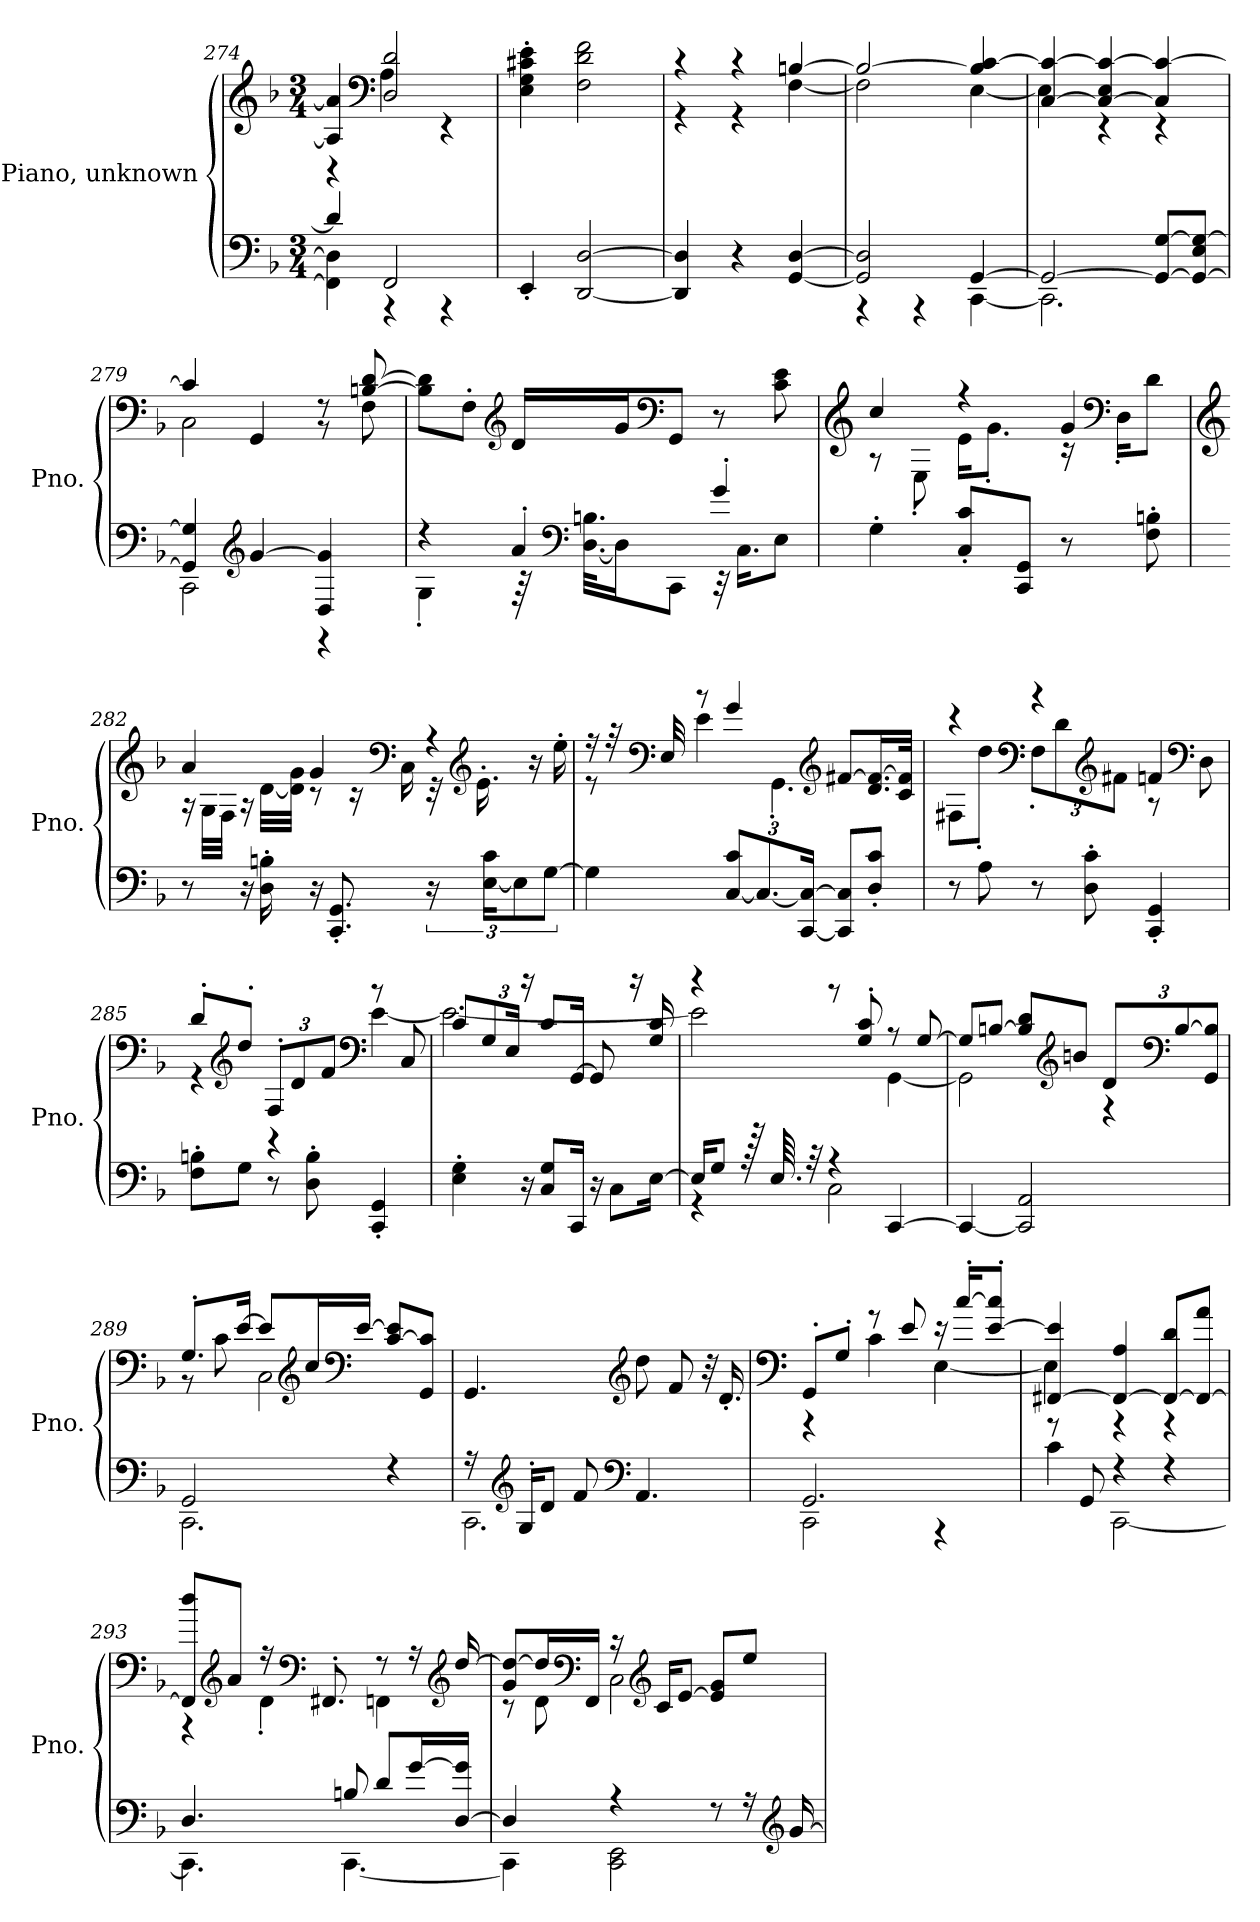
**kern	**kern
*part1	*part1
*staff2	*staff1
*I"Piano, unknown	*
*I'Pno.	*
!!LO:LB:g=z
*clefF4	*clefG2
*k[b-]	*k[b-]
*M3/4	*M3/4
=274	=274
*^	*^
4d/]	4FF\] 4D\]	4A/] 4a/]	4r
*	*	*clefF4	*
2FF/	4r	2D/ 2d/	4A\
.	4r	.	4r
*v	*v	*	*
*	*v	*v
=275	=275
4EE'/	4E\' 4G\' 4c#X\' 4e\'
[2DD/ [2D/	2F\ 2d\ 2f\
=276	=276
*	*^
4DD/] 4D/]	4r	4r
4r	4r	4r
[4GG/ [4D/	[4Bn/	[4F\
=277	=277	=277
*^	*	*
2GG/] 2D/]	4r	2B/_	2F\]
.	4r	.	.
[4GG/	[4CC\	4B/] [4c/	[4E\
=278	=278	=278	=278
2GG/_	2.CC\]	[4C/ 4c/_	4E\]
.	.	4C/_ 4E/ 4c/_	4r
8GG/_ [8G/L	.	4C/] 4c/_	4r
8GG/_ 8E/ 8G/_J	.	.	.
=279	=279	=279	=279
4GG/] 4G/]	2CC\	4c/]	2C\
*clefG2	*	*	*
[4g/	.	4GG/	.
4D/ 4g/]	4r	8r	8r
.	.	[8Bn/ [8d/	8F\
*	*	*v	*v
!!LO:PB:g=z
=280	=280	=280
4r	4G'\	8B\] 8d\]L
.	.	8F'\J
*	*	*clefG2
4a'/	64r	16d/LL
*clefF4	*	*
.	[32.D\ 32.Bn\KLL	.
.	16D\J]	16g/J
*	*	*clefF4
.	8CC\J	8GG/J
4g'/	32r	8r
.	16.C\KL	.
.	8E\J	8c\ 8e\
*v	*v	*
=281	=281
*	*clefG2
*	*^
4G'\	4cc/	8r
.	.	8E'\
8C/' 8c/'L	4r	16e\KL
.	.	8.g'\J
8CC/ 8GG/J	.	.
8r	4g/	16r
*	*clefF4	*
.	.	16D'\KL
8F\' 8Bn\'	.	8d\J
!!LO:LB:g=z	!!
=282	=282	=282
*	*clefG2	*
8r	4a/	16r
.	.	32G\LLL
.	.	32F\JJJ
16r	.	16r
16D\' 16Bn\'	.	[32d\LLL
.	.	32d\] 32g\JJJ
16r	4g/	8r
8.CC/' 8.GG/'	.	.
.	.	16r
*	*clefF4	*
.	.	16C\
24r	4r	32r
*	*clefG2	*
.	.	16.e'\
[24E\ 24c\KL	.	.
12E\]	.	.
.	.	16r
[12G\J	.	.
.	.	16ee'\
=283	=283	=283
4G\]	16r	8r
.	32r	.
*	*clefF4	*
.	32E/	.
.	8r	4e\
*Xbrackettup	*	*
[12C/ 12c/L	4g/	.
12.C/_	.	.
.	.	4.GG'\
[24CC/ 24C/_Jk	.	.
*	*clefG2	*
8CC/] 8C/]L	[8f#X/L	.
8D/' 8c/'J	16.d/ 16.f#/_L	.
.	32c/ 32f#/]JJk	.
!!LO:LB:g=z	!!
=284	=284	=284
8r	4r	8F#X\L
8A\	.	8dd'\J
*	*clefF4	*
*	*	*Xbrackettup
8r	4r	12F#'\L
.	.	12d\
8D\' 8c\'	.	.
*	*clefG2	*
.	.	12f#X\J
4CC/' 4GG/'	4fn/	8r
*	*clefF4	*
.	.	8D\
=285	=285	=285
8F\' 8Bn\'L	8d'/L	4r
*	*clefG2	*
8G\J	8dd'/J	.
8r	12F'/L	4r
.	12d/	.
8D\' 8B\'	.	.
.	12f/J	.
*	*clefF4	*
4CC/' 4GG/'	8r	[4e\
.	8C/	.
=286	=286	=286
4E\' 4G\'	8c/L	2.e\_
.	12G/	.
.	24E/Jk	.
16r	16r	.
8C/ 8G/L	8c/L	.
16CC/Jk	[16GG/Jk	.
16r	8GG/]	.
8C\L	.	.
.	16r	.
[16E\Jk	16G/ 16c/	.
!!LO:LB:g=z	!!
=287	=287	=287
*^	*	*
16E/KL]	4r	4r	2e\]
8G/J	.	.	.
128r	.	.	.
64.E/	.	.	.
32r	.	.	.
4r	2C\	8r	.
.	.	8G/' 8c/'	.
[4CC/	.	8r	[4GG\
.	.	[8G/	.
*v	*v	*	*
=288	=288	=288
4CC/_	8G/L]	2GG\]
.	[8Bn/J	.
2CC/] 2AA/	8B/] 8d/L	.
*	*clefG2	*
.	8bn/J	.
.	12d/L	4r
*	*clefF4	*
.	[12B/	.
.	12GG/ 12B/]J	.
=289	=289	=289
*^	*	*
2GG/	2.CC\	8.G'/L	8r
.	.	.	8c\
.	.	[16e/Jk	.
.	.	8e/L]	2C\
*	*	*clefG2	*
.	.	16cc/L	.
*	*	*clefF4	*
.	.	[16e/JJ	.
4r	.	[8c/ 8e/]L	.
.	.	8GG/ 8c/]J	.
*	*	*v	*v
!!LO:LB:g=z
=290	=290	=290
16r	2.CC\	4.GG/
*clefG2	*	*
16G'/KL	.	.
8d/J	.	.
8f/	.	.
*clefF4	*	*clefG2
4.AA/	.	8dd\
.	.	8f/
.	.	32r
.	.	16.d'/
=291	=291	=291
*	*	*clefF4
*	*	*^
2.GG/	2CC\	8GG'/L	4r
.	.	8G'/J	.
.	.	8r	4c\
.	.	8e/	.
.	4r	16r	[4E\
.	.	[16cc'/KL	.
.	.	[8e/' 8cc/]'J	.
=292	=292	=292	=292
8r	4c\	[4FF#X/ 4e/]	4E\]
8GG/	.	.	.
4r	[2CC\	4FF#/_ 4A/	4r
4r	.	8FF#/_ 8d/L	4r
.	.	8FF#/_ 8a/J	.
!!LO:LB:g=z	!!
=293	=293	=293	=293
4.D/	4.CC\]	8FF#/] 8dd/L	4r
*	*	*clefG2	*
.	.	8a/J	.
.	.	16r	4d'\
*	*	*clefF4	*
.	.	8.FF#X'/	.
8Bn/	[4.CC\	.	.
8d/L	.	8r	4FFn\
[16g/L	.	16r	.
*	*	*clefG2	*
[16D/ 16g/]JJ	.	[16dd/	.
=294	=294	=294	=294
4D/]	4CC\]	8g/ 8dd/_L	8r
.	.	16dd/L]	8d\
*	*	*clefF4	*
.	.	16FF/JJ	.
4r	2CC\ 2EE\	16r	2C\
*	*	*clefG2	*
.	.	16c/KL	.
.	.	[8e/J	.
8r	.	8e/] 8g/L	.
16r	.	8ee/J	.
*clefG2	*	*	*
[16g/	.	.	.
*v	*v	*	*
*	*v	*v
=	=
*-	*-
